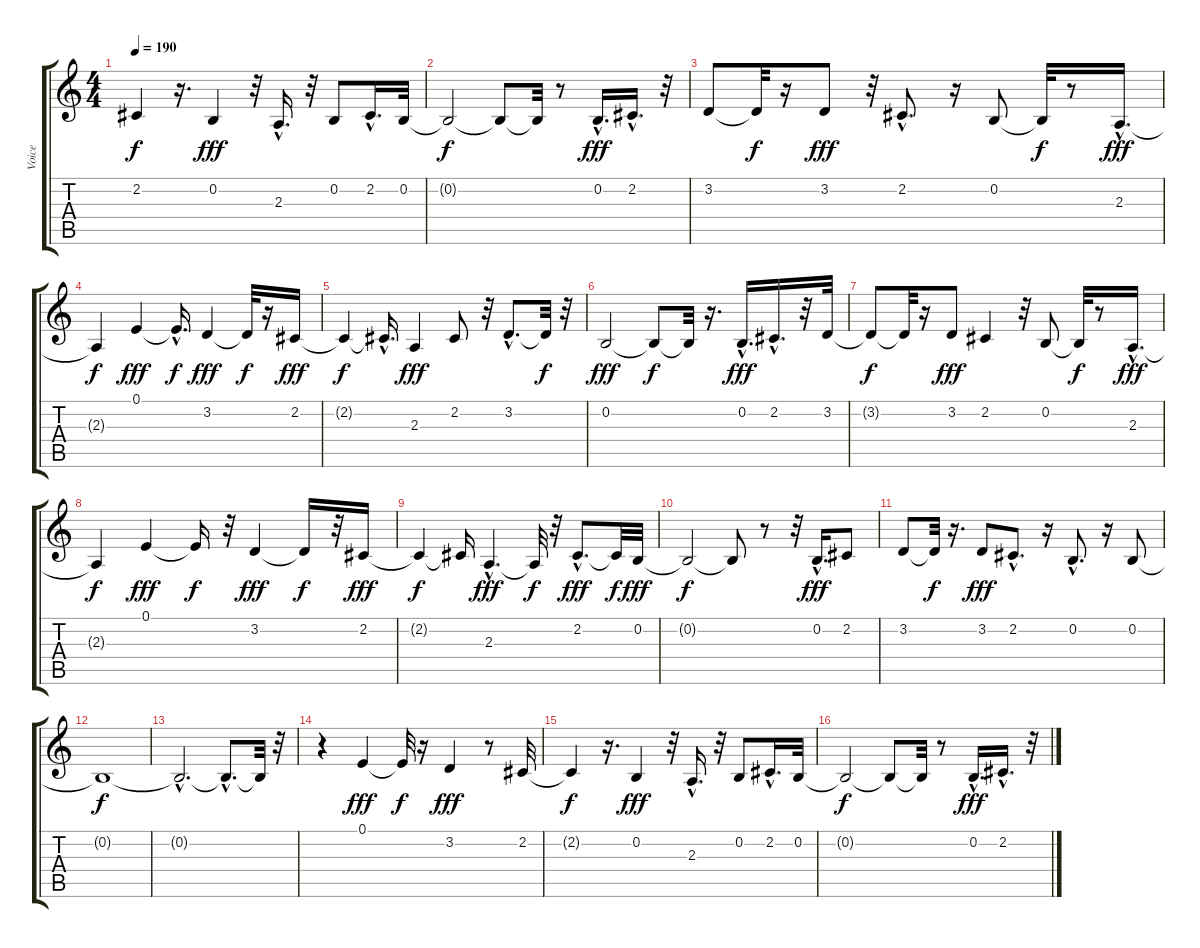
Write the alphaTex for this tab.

\track ("Voice" "Voice") {instrument synthbrass1}
\staff {score tabs}
\tuning (E4 B3 G3 D3 A2 E2) {hide}
\ts (4 4)
\tempo 190
\clef g2
\ks c
2.2{t}.4{dy f} r.16{d} 0.2.4{dy fff} r.32 2.3{hac}.16{d} r.32 0.2.8 2.2{hac}.16{d} 0.2.32 |
0.2{t}.2{dy f} 0.2{t}.8 0.2{t}.32 r.8 0.2{hac}.16{d dy fff} 2.2{hac}.16{d} r.32 |
3.2.8 3.2{t}.32{dy f} r.16 3.2.8{dy fff} r.32 2.2{hac}.8{d} r.16 0.2.8 0.2{t}.32{dy f} r.8 2.3{hac}.16{d dy fff} |
2.3{t}.4{dy f} 0.1.4{dy fff} 0.1{hac t}.16{d dy f} 3.2.4{dy fff} 3.2{t}.32{dy f} r.16 2.2.16{dy fff} |
2.2{t}.4{dy f} 2.2{hac t}.16{d} 2.3.4{dy fff} 2.2.8 r.32 3.2{hac}.8{d} 3.2{t}.32{dy f} r.32 |
0.2.2{dy fff} 0.2{t}.8{dy f} 0.2{t}.32 r.16{d} 0.2{hac}.16{d dy fff} 2.2{hac}.16{d} r.32 3.2.32 |
3.2{t}.8{dy f} 3.2{t}.32 r.16 3.2.8{dy fff} 2.2.4 r.32 0.2.8 0.2{t}.32{dy f} r.8 2.3{hac}.16{d dy fff} |
2.3{t}.4{dy f} 0.1.4{dy fff} 0.1{t}.16{dy f} r.32 3.2.4{dy fff} 3.2{t}.16{dy f} r.32 2.2.16{dy fff} |
2.2{t}.4{dy f} 2.2{t}.16 2.3{hac}.4{d dy fff} 2.3{t}.32{dy f} r.32 2.2{hac}.8{d dy fff} 2.2{t}.32{dy f} 0.2.32{dy fff} |
0.2{t}.2{dy f} 0.2{t}.8 r.8 r.32 0.2{hac}.16{d dy fff} 2.2.8 |
3.2.8 3.2{t}.32{dy f} r.16{d} 3.2.8{dy fff} 2.2{hac}.8{d} r.16 0.2{hac}.8{d} r.16 0.2.8 |
0.2{t}.1{dy f} |
0.2{hac t}.2{d} 0.2{hac t}.8{d} 0.2{t}.32 r.32 |
r.4 0.1.4{dy fff} 0.1{t}.32{dy f} r.16 3.2.4{dy fff} r.8 2.2.32 |
2.2{t}.4{dy f} r.16{d} 0.2.4{dy fff} r.32 2.3{hac}.16{d} r.32 0.2.8 2.2{hac}.16{d} 0.2.32 |
0.2{t}.2{dy f} 0.2{t}.8 0.2{t}.32 r.8 0.2{hac}.16{d dy fff} 2.2{hac}.16{d} r.32
